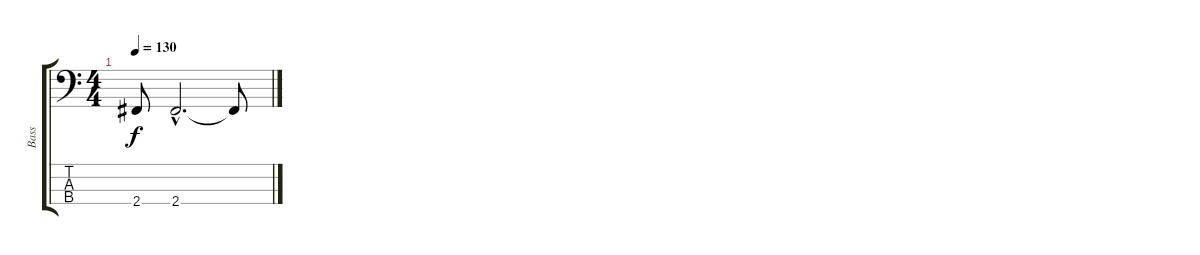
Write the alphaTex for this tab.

\track ("Bass" "Bass") {instrument electricbassfinger}
\staff {score tabs}
\tuning (G2 D2 A1 E1) {hide}
\ts (4 4)
\tempo 130
\clef f4
\ks c
2.4.8{dy f} 2.4{hac}.2{d} 2.4{t}.8
